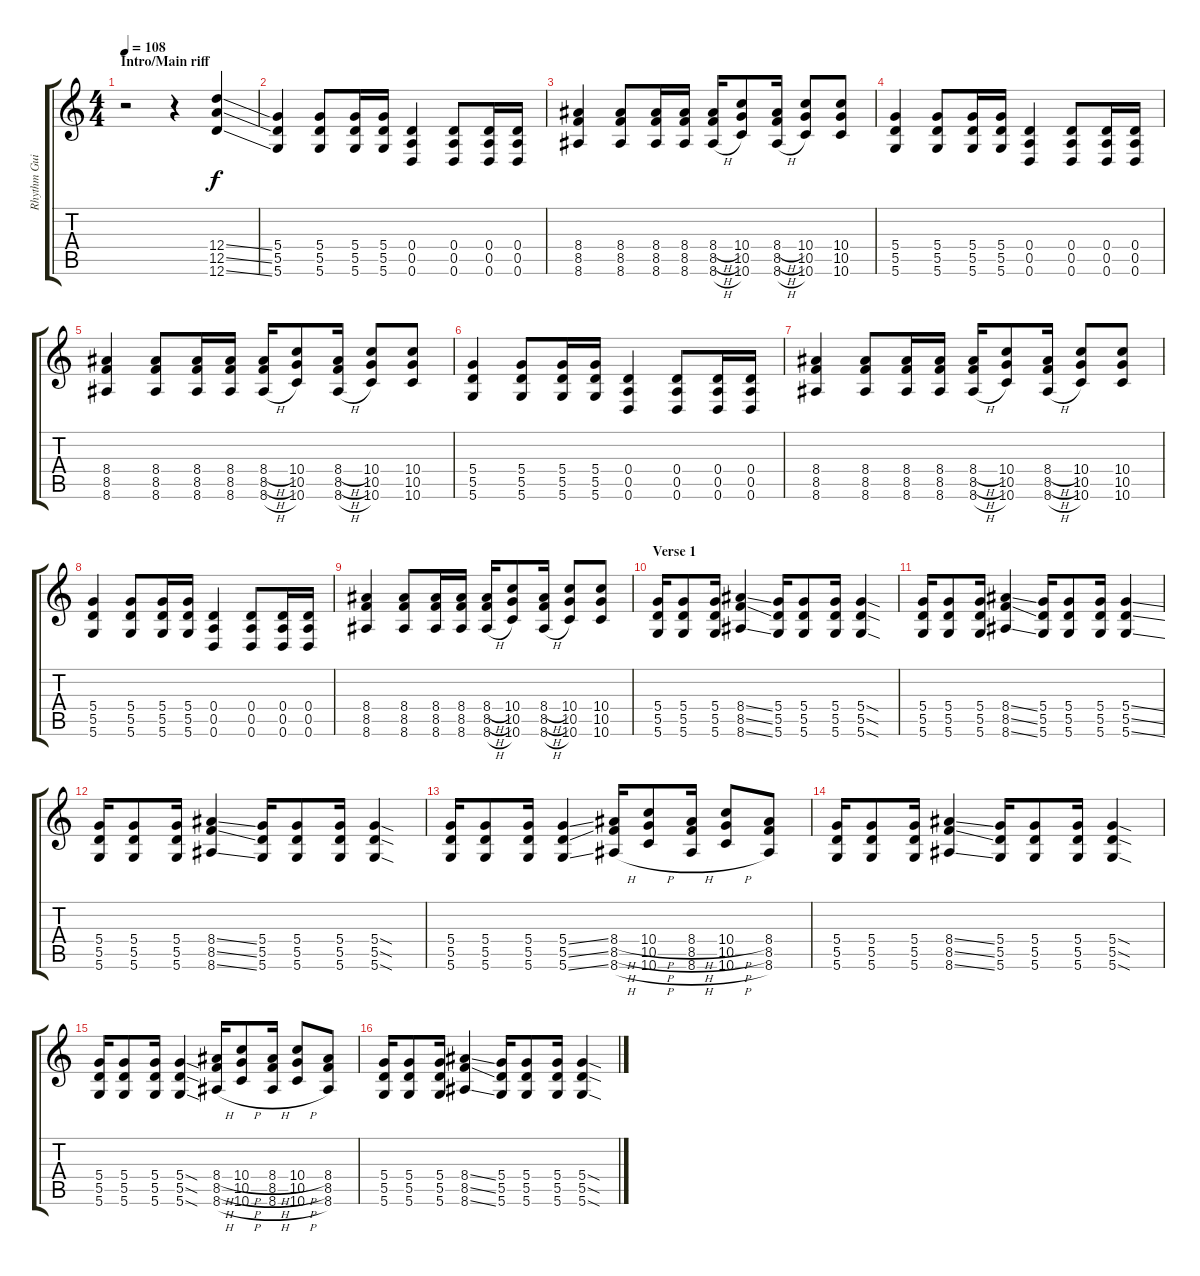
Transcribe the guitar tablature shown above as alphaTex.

\track ("Rhythm Guitar" "Rhythm Gui") {instrument distortionguitar}
\staff {score tabs}
\tuning (E4 B3 G3 D3 A2 D2) {hide}
\ts (4 4)
\section ("" "Intro/Main riff")
\tempo 108
\clef g2
\ks c
r.2{dy f instrument distortionguitar} r.4 (12.4{ss} 12.5{ss} 12.6{ss}).4 |
(5.4 5.5 5.6).4 (5.4 5.5 5.6).8 (5.4 5.5 5.6).16 (5.4 5.5 5.6).16 (0.4 0.5 0.6).4 (0.4 0.5 0.6).8 (0.4 0.5 0.6).16 (0.4 0.5 0.6).16 |
(8.4 8.5 8.6).4 (8.4 8.5 8.6).8 (8.4 8.5 8.6).16 (8.4 8.5 8.6).16 (8.4{h} 8.5{h} 8.6{h}).16 (10.4 10.5 10.6).8 (8.4{h} 8.5{h} 8.6{h}).16 (10.4 10.5 10.6).8 (10.4 10.5 10.6).8 |
(5.4 5.5 5.6).4 (5.4 5.5 5.6).8 (5.4 5.5 5.6).16 (5.4 5.5 5.6).16 (0.4 0.5 0.6).4 (0.4 0.5 0.6).8 (0.4 0.5 0.6).16 (0.4 0.5 0.6).16 |
(8.4 8.5 8.6).4 (8.4 8.5 8.6).8 (8.4 8.5 8.6).16 (8.4 8.5 8.6).16 (8.4{h} 8.5{h} 8.6{h}).16 (10.4 10.5 10.6).8 (8.4{h} 8.5{h} 8.6{h}).16 (10.4 10.5 10.6).8 (10.4 10.5 10.6).8 |
(5.4 5.5 5.6).4 (5.4 5.5 5.6).8 (5.4 5.5 5.6).16 (5.4 5.5 5.6).16 (0.4 0.5 0.6).4 (0.4 0.5 0.6).8 (0.4 0.5 0.6).16 (0.4 0.5 0.6).16 |
(8.4 8.5 8.6).4 (8.4 8.5 8.6).8 (8.4 8.5 8.6).16 (8.4 8.5 8.6).16 (8.4{h} 8.5{h} 8.6{h}).16 (10.4 10.5 10.6).8 (8.4{h} 8.5{h} 8.6{h}).16 (10.4 10.5 10.6).8 (10.4 10.5 10.6).8 |
(5.4 5.5 5.6).4 (5.4 5.5 5.6).8 (5.4 5.5 5.6).16 (5.4 5.5 5.6).16 (0.4 0.5 0.6).4 (0.4 0.5 0.6).8 (0.4 0.5 0.6).16 (0.4 0.5 0.6).16 |
(8.4 8.5 8.6).4 (8.4 8.5 8.6).8 (8.4 8.5 8.6).16 (8.4 8.5 8.6).16 (8.4{h} 8.5{h} 8.6{h}).16 (10.4 10.5 10.6).8 (8.4{h} 8.5{h} 8.6{h}).16 (10.4 10.5 10.6).8 (10.4 10.5 10.6).8 |
\section ("" "Verse 1")
(5.4 5.5 5.6).16 (5.4 5.5 5.6).8 (5.4 5.5 5.6).16 (8.4{ss} 8.5{ss} 8.6{ss}).4 (5.4 5.5 5.6).16 (5.4 5.5 5.6).8 (5.4 5.5 5.6).16 (5.4{sod} 5.5{sod} 5.6{sod}).4 |
(5.4 5.5 5.6).16 (5.4 5.5 5.6).8 (5.4 5.5 5.6).16 (8.4{ss} 8.5{ss} 8.6{ss}).4 (5.4 5.5 5.6).16 (5.4 5.5 5.6).8 (5.4 5.5 5.6).16 (5.4{ss} 5.5{ss} 5.6{ss}).4 |
(5.4 5.5 5.6).16 (5.4 5.5 5.6).8 (5.4 5.5 5.6).16 (8.4{ss} 8.5{ss} 8.6{ss}).4 (5.4 5.5 5.6).16 (5.4 5.5 5.6).8 (5.4 5.5 5.6).16 (5.4{sod} 5.5{sod} 5.6{sod}).4 |
(5.4 5.5 5.6).16 (5.4 5.5 5.6).8 (5.4 5.5 5.6).16 (5.4{ss} 5.5{ss} 5.6{ss}).4 (8.4{h} 8.5{h} 8.6{h}).16 (10.4{h} 10.5{h} 10.6{h}).8 (8.4{h} 8.5{h} 8.6{h}).16 (10.4{h} 10.5{h} 10.6{h}).8 (8.4 8.5 8.6).8 |
(5.4 5.5 5.6).16 (5.4 5.5 5.6).8 (5.4 5.5 5.6).16 (8.4{ss} 8.5{ss} 8.6{ss}).4 (5.4 5.5 5.6).16 (5.4 5.5 5.6).8 (5.4 5.5 5.6).16 (5.4{sod} 5.5{sod} 5.6{sod}).4 |
(5.4 5.5 5.6).16 (5.4 5.5 5.6).8 (5.4 5.5 5.6).16 (5.4{sod} 5.5{sod} 5.6{sod}).4 (8.4{h} 8.5{h} 8.6{h}).16 (10.4{h} 10.5{h} 10.6{h}).8 (8.4{h} 8.5{h} 8.6{h}).16 (10.4{h} 10.5{h} 10.6{h}).8 (8.4 8.5 8.6).8 |
(5.4 5.5 5.6).16 (5.4 5.5 5.6).8 (5.4 5.5 5.6).16 (8.4{ss} 8.5{ss} 8.6{ss}).4 (5.4 5.5 5.6).16 (5.4 5.5 5.6).8 (5.4 5.5 5.6).16 (5.4{sod} 5.5{sod} 5.6{sod}).4
